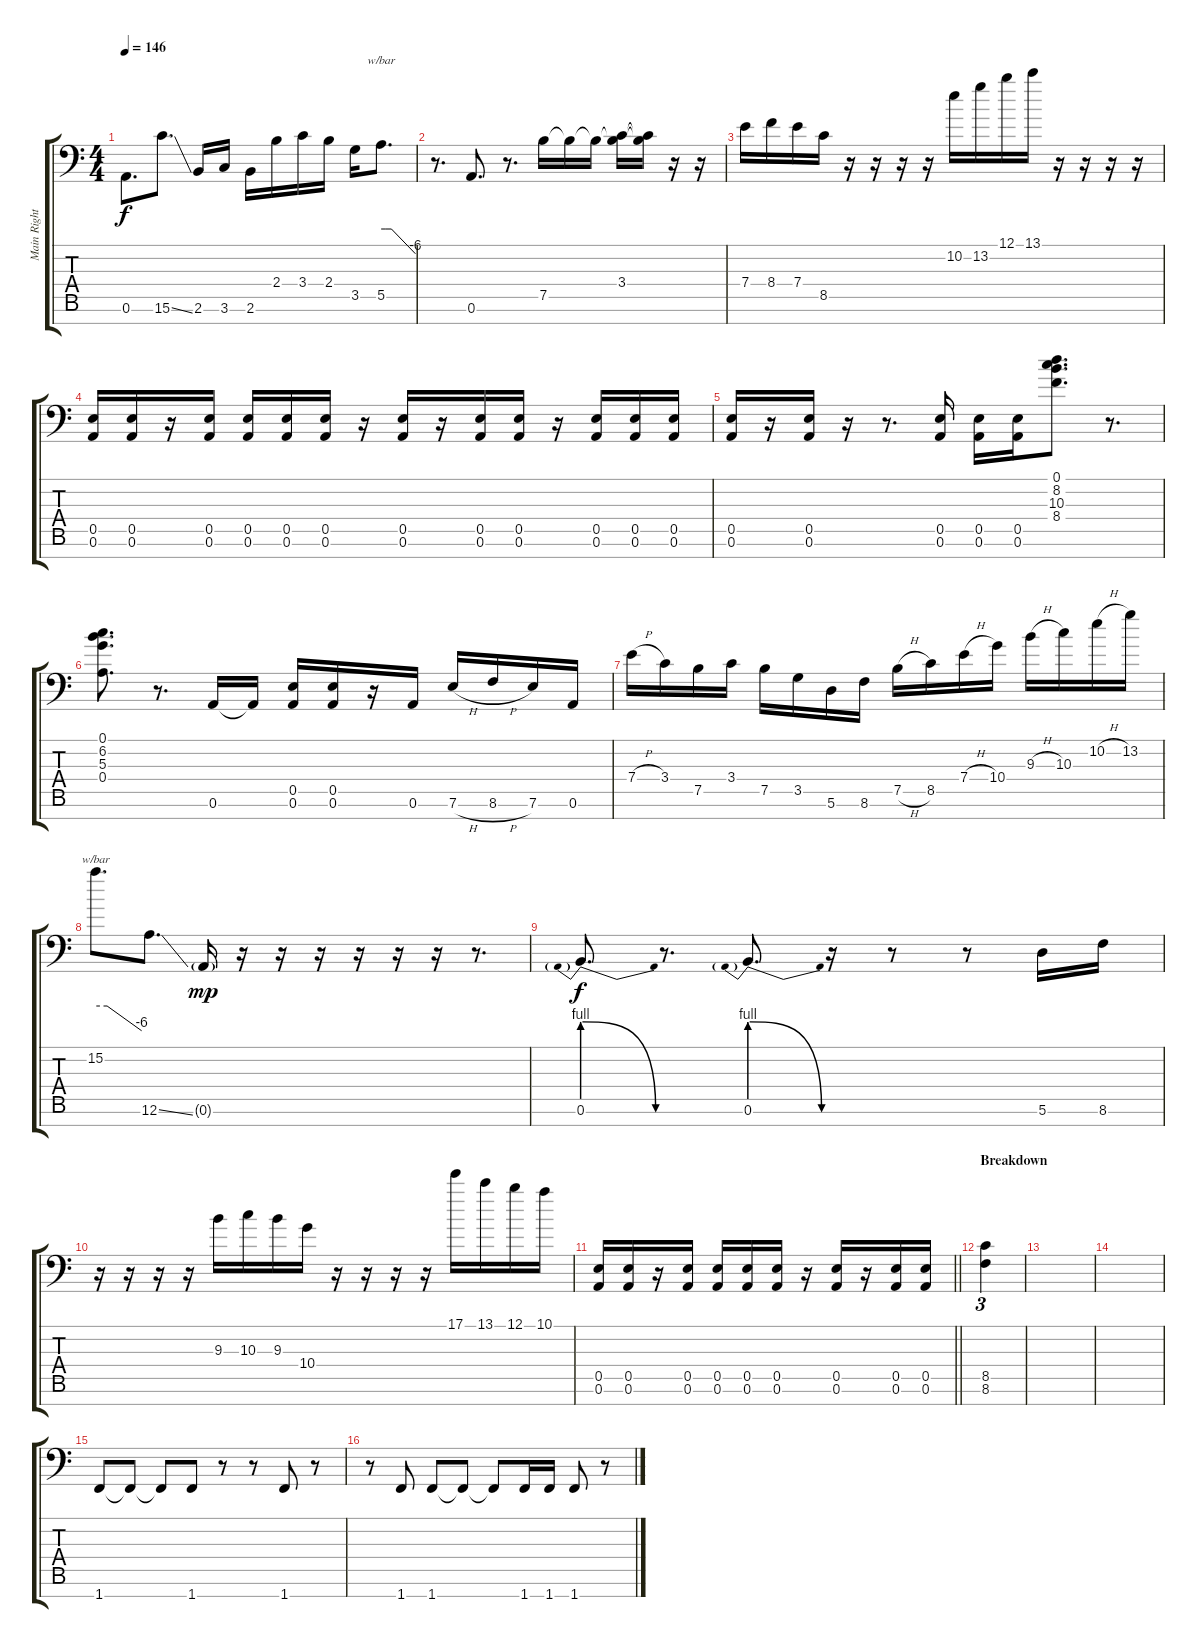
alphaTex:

\track ("Main Right" "Main Right") {instrument distortionguitar}
\staff {score tabs}
\tuning (B3 Gb3 D3 A2 E2 A1 E1) {hide}
\ts (4 4)
\tempo 146
\clef f4
\ks aminor
0.6.8{d dy f} 15.6{ss}.8{d} 2.6.16 3.6.16 2.6.16 2.4.16 3.4.16 2.4.16 3.5.16 5.5.8{d tbe (custom default 0 0 8 0 18 0 60 -24)} |
r.8{d} 0.6.8{d} r.8{d} 7.5.16 7.5{t}.16 7.5{t}.16 (3.4 7.5{t}).16 (3.4{t} 7.5{t}).16 r.16 r.16 |
7.4.16 8.4.16 7.4.16 8.5.16 r.16 r.16 r.16 r.16 10.2.16 13.2.16 12.1.16 13.1.16 r.16 r.16 r.16 r.16 |
(0.5 0.6).16 (0.5 0.6).16 r.16 (0.5 0.6).16 (0.5 0.6).16 (0.5 0.6).16 (0.5 0.6).16 r.16 (0.5 0.6).16 r.16 (0.5 0.6).16 (0.5 0.6).16 r.16 (0.5 0.6).16 (0.5 0.6).16 (0.5 0.6).16 |
(0.5 0.6).16 r.16 (0.5 0.6).16 r.16 r.8{d} (0.5 0.6).16 (0.5 0.6).16 (0.5 0.6).16 (0.1 8.2 10.3 8.4).8{d} r.8{d} |
(0.1 6.2 5.3 0.4).8{d} r.8{d} 0.6.16 0.6{t}.16 (0.5 0.6).16 (0.5 0.6).16 r.16 0.6.16 7.6{h}.16 8.6{h}.16 7.6.16 0.6.16 |
7.4{h}.16 3.4.16 7.5.16 3.4.16 7.5.16 3.5.16 5.6.16 8.6.16 7.5{h}.16 8.5.16 7.4{h}.16 10.4.16 9.3{h}.16 10.3.16 10.2{h}.16 13.2.16 |
15.2.8{d tbe (custom default 0 0 15 0 60 -24)} 12.6{ss}.8{d} 0.6{g}.16{dy mp} r.16 r.16 r.16 r.16 r.16 r.16 r.8{d} |
0.6{be (prebendrelease 0 4 60 0)}.8{d dy f} r.8{d} 0.6{be (prebendrelease 0 4 60 0)}.8{d} r.16 r.8 r.8 5.6.16 8.6.16 |
r.16 r.16 r.16 r.16 9.3.16 10.3.16 9.3.16 10.4.16 r.16 r.16 r.16 r.16 17.1.16 13.1.16 12.1.16 10.1.16 |
\barLineRight lightlight
(0.5 0.6).16 (0.5 0.6).16 r.16 (0.5 0.6).16 (0.5 0.6).16 (0.5 0.6).16 (0.5 0.6).16 r.16 (0.5 0.6).16 r.16 (0.5 0.6).16 (0.5 0.6).16 |
\section ("" "Breakdown")
(8.5 8.6).4{tu (3 2)} |
|
|
1.7.8 1.7{t}.8 1.7{t}.8 1.7.8 r.8 r.8 1.7.8 r.8 |
r.8 1.7.8 1.7.8 1.7{t}.8 1.7{t}.8 1.7.16 1.7.16 1.7.8 r.8
